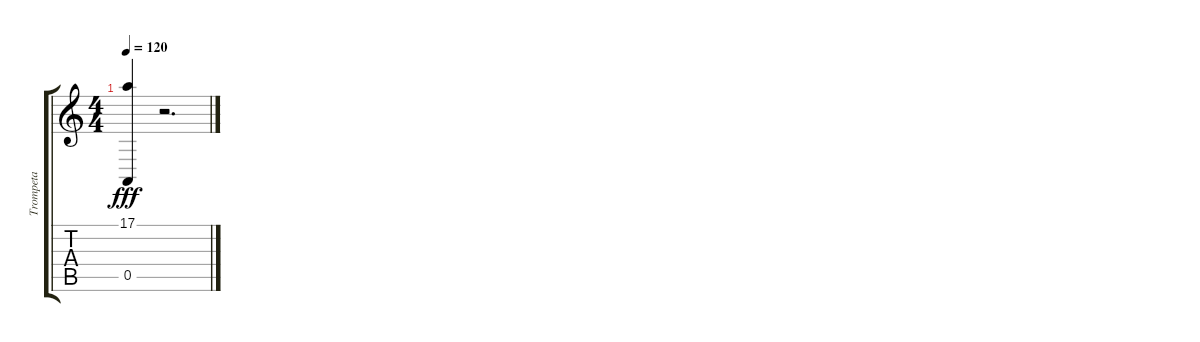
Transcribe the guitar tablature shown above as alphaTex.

\track ("Trompeta" "Trompeta") {instrument trumpet}
\staff {score tabs}
\tuning (E4 B3 G3 D3 A2 E2) {hide}
\ts (4 4)
\tempo 120
\clef g2
\ks c
(17.1 0.5).4{dy fff} r.2{d}
